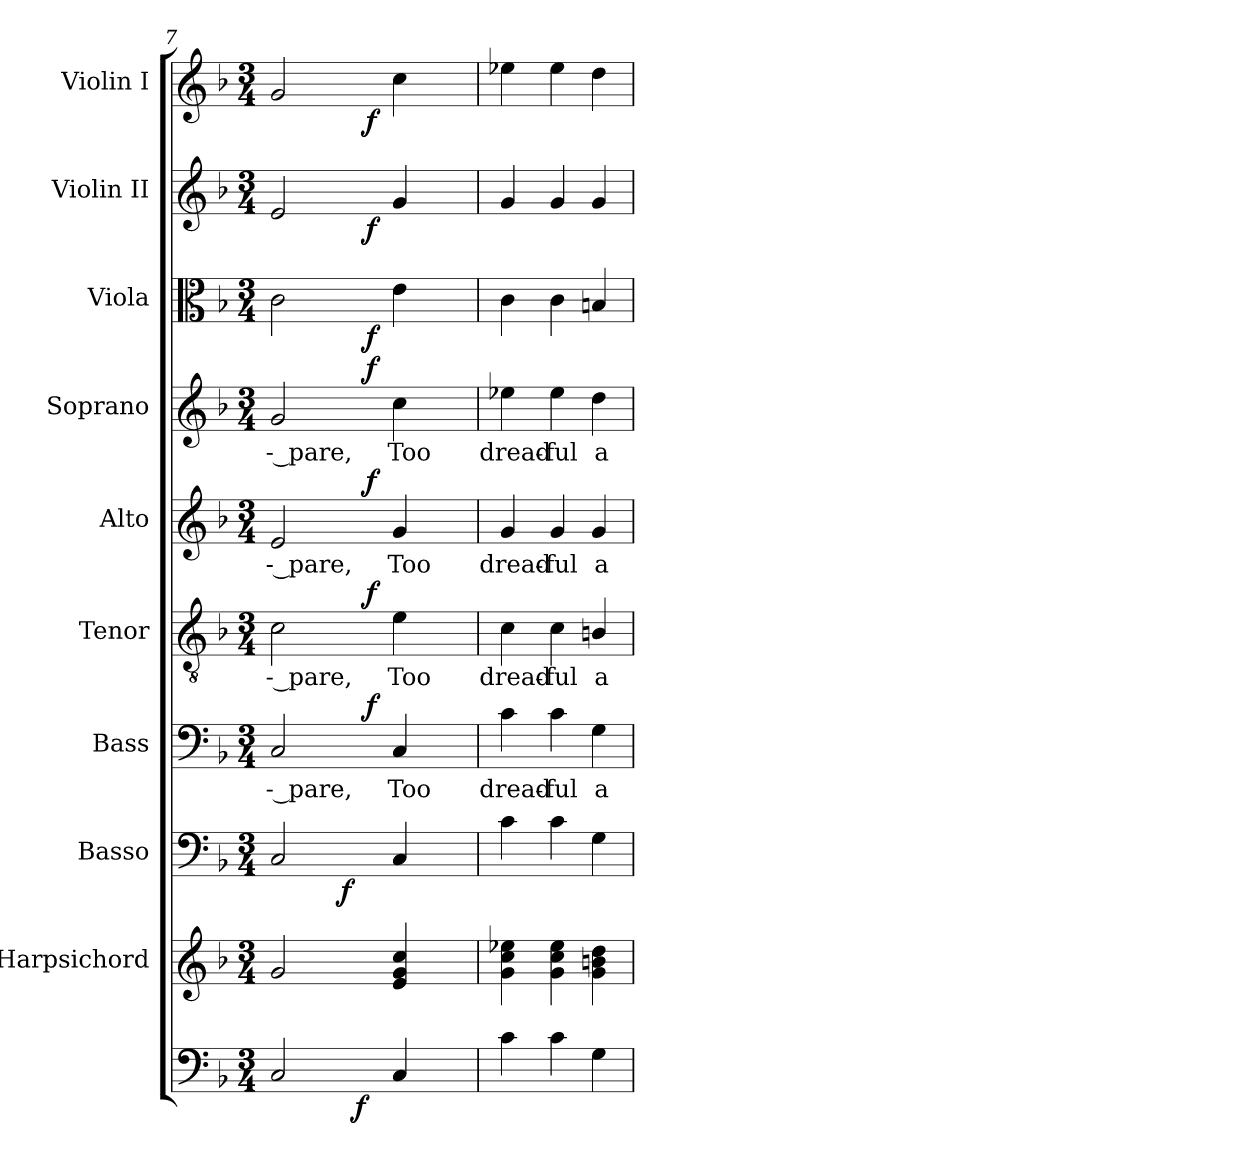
**kern	**dynam	**kern	**kern	**dynam	**kern	**text	**dynam	**kern	**text	**dynam	**kern	**text	**dynam	**kern	**text	**dynam	**kern	**dynam	**kern	**dynam	**kern	**dynam
*part10	*part10	*part9	*part8	*part8	*part7	*part7	*part7	*part6	*part6	*part6	*part5	*part5	*part5	*part4	*part4	*part4	*part3	*part3	*part2	*part2	*part1	*part1
*staff10	*staff10	*staff9	*staff8	*staff8	*staff7	*staff7	*staff7	*staff6	*staff6	*staff6	*staff5	*staff5	*staff5	*staff4	*staff4	*staff4	*staff3	*staff3	*staff2	*staff2	*staff1	*staff1
*	*	*I"Harpsichord	*I"Basso	*	*I"Bass	*	*	*I"Tenor	*	*	*I"Alto	*	*	*I"Soprano	*	*	*I"Viola	*	*I"Violin II	*	*I"Violin I	*
*	*	*I'Hrpsc	*I'Basso	*	*I'B.	*	*	*I'T.	*	*	*I'A.	*	*	*I'S.	*	*	*I'Vla.	*	*I'Vln. II	*	*I'Vln. I	*
!!LO:PB:g=z
*clefF4	*	*clefG2	*clefF4	*	*clefF4	*	*	*clefGv2	*	*	*clefG2	*	*	*clefG2	*	*	*clefC3	*	*clefG2	*	*clefG2	*
*	*	*	*	*	*	*	*	*ITrd7c12	*	*	*	*	*	*	*	*	*	*	*	*	*	*
*k[b-]	*	*k[b-]	*k[b-]	*	*k[b-]	*	*	*k[b-]	*	*	*k[b-]	*	*	*k[b-]	*	*	*k[b-]	*	*k[b-]	*	*k[b-]	*
*d:	*	*d:	*d:	*	*d:	*	*	*d:	*	*	*d:	*	*	*d:	*	*	*d:	*	*d:	*	*d:	*
*M3/4	*	*M3/4	*M3/4	*	*M3/4	*	*	*M3/4	*	*	*M3/4	*	*	*M3/4	*	*	*M3/4	*	*M3/4	*	*M3/4	*
=7	=7	=7	=7	=7	=7	=7	=7	=7	=7	=7	=7	=7	=7	=7	=7	=7	=7	=7	=7	=7	=7	=7
!	!	!	!	!	!	!LO:LY:b:color=#000000	!	!	!	!	!	!	!	!	!	!	!	!	!	!	!	!
!	!	!	!	!	!	!	!	!	!LO:LY:b:color=#000000	!	!	!	!	!	!	!	!	!	!	!	!	!
!	!	!	!	!	!	!	!	!	!	!	!	!LO:LY:b:color=#000000	!	!	!	!	!	!	!	!	!	!
!	!	!	!	!	!	!	!	!	!	!	!	!	!	!	!LO:LY:b:color=#000000	!	!	!	!	!	!	!
*^	*	*	*^	*	*^	*	*	*^	*	*	*^	*	*	*^	*	*	*^	*	*^	*	*^	*
2Ci/	4ryy	.	2gi/	2Ci/	4ryy	.	2Ci/	4ryy	-- pare,	.	2Ci\	4ryy	-- pare,	.	2ei/	4ryy	-- pare,	.	2gi/	4ryy	-- pare,	.	2ci\	4ryy	.	2ei/	4ryy	.	2gi/	4ryy	.
.	16ryy	.	.	.	16.ryy	.	.	8ryy	.	.	.	8ryy	.	.	.	8ryy	.	.	.	8ryy	.	.	.	8ryy	.	.	8ryy	.	.	8ryy	.
.	32ryy	.	.	.	.	.	.	.	.	.	.	.	.	.	.	.	.	.	.	.	.	.	.	.	.	.	.	.	.	.	.
.	64ryy	.	.	.	4ryy	f	.	.	.	.	.	.	.	.	.	.	.	.	.	.	.	.	.	.	.	.	.	.	.	.	.
.	128ryy	.	.	.	.	.	.	.	.	.	.	.	.	.	.	.	.	.	.	.	.	.	.	.	.	.	.	.	.	.	.
.	512ryy	.	.	.	.	.	.	.	.	.	.	.	.	.	.	.	.	.	.	.	.	.	.	.	.	.	.	.	.	.	.
.	4ryy	f	.	.	.	.	.	.	.	.	.	.	.	.	.	.	.	.	.	.	.	.	.	.	.	.	.	.	.	.	.
.	.	.	.	.	.	.	.	128ryy	.	.	.	128ryy	.	.	.	128ryy	.	.	.	128ryy	.	.	.	128ryy	.	.	128ryy	.	.	128ryy	.
.	.	.	.	.	.	.	.	512ryy	.	.	.	512ryy	.	.	.	512ryy	.	.	.	512ryy	.	.	.	512ryy	.	.	512ryy	.	.	512ryy	.
.	.	.	.	.	.	.	.	4ryy	.	f	.	4ryy	.	f	.	4ryy	.	f	.	4ryy	.	f	.	4ryy	f	.	4ryy	f	.	4ryy	f
!	!	!	!	!	!	!	!	!	!LO:LY:b:color=#000000	!	!	!	!	!	!	!	!	!	!	!	!	!	!	!	!	!	!	!	!	!	!
!	!	!	!	!	!	!	!	!	!	!	!	!	!LO:LY:b:color=#000000	!	!	!	!	!	!	!	!	!	!	!	!	!	!	!	!	!	!
!	!	!	!	!	!	!	!	!	!	!	!	!	!	!	!	!	!LO:LY:b:color=#000000	!	!	!	!	!	!	!	!	!	!	!	!	!	!
!	!	!	!	!	!	!	!	!	!	!	!	!	!	!	!	!	!	!	!	!	!LO:LY:b:color=#000000	!	!	!	!	!	!	!	!	!	!
4Ci/	.	.	4ei/ 4gi 4cci	4Ci/	.	.	4Ci/	.	Too	.	4Ei\	.	Too	.	4gi/	.	Too	.	4cci\	.	Too	.	4ei\	.	.	4gi/	.	.	4cci\	.	.
.	.	.	.	.	8ryy	.	.	.	.	.	.	.	.	.	.	.	.	.	.	.	.	.	.	.	.	.	.	.	.	.	.
.	8ryy	.	.	.	.	.	.	.	.	.	.	.	.	.	.	.	.	.	.	.	.	.	.	.	.	.	.	.	.	.	.
.	.	.	.	.	.	.	.	16ryy	.	.	.	16ryy	.	.	.	16ryy	.	.	.	16ryy	.	.	.	16ryy	.	.	16ryy	.	.	16ryy	.
.	.	.	.	.	.	.	.	32ryy	.	.	.	32ryy	.	.	.	32ryy	.	.	.	32ryy	.	.	.	32ryy	.	.	32ryy	.	.	32ryy	.
.	.	.	.	.	32ryy	.	.	.	.	.	.	.	.	.	.	.	.	.	.	.	.	.	.	.	.	.	.	.	.	.	.
.	.	.	.	.	.	.	.	64ryy	.	.	.	64ryy	.	.	.	64ryy	.	.	.	64ryy	.	.	.	64ryy	.	.	64ryy	.	.	64ryy	.
.	256.ryy	.	.	.	.	.	.	256.ryy	.	.	.	256.ryy	.	.	.	256.ryy	.	.	.	256.ryy	.	.	.	256.ryy	.	.	256.ryy	.	.	256.ryy	.
*	*	*	*	*v	*v	*	*	*	*	*	*v	*v	*	*	*v	*v	*	*	*v	*v	*	*	*v	*v	*	*v	*v	*	*v	*v	*
*v	*v	*	*	*	*	*v	*v	*	*	*	*	*	*	*	*	*	*	*	*	*	*	*	*	*
=8	=8	=8	=8	=8	=8	=8	=8	=8	=8	=8	=8	=8	=8	=8	=8	=8	=8	=8	=8	=8	=8	=8
*^	*	*	*^	*	*^	*	*	*^	*	*	*^	*	*	*^	*	*	*^	*	*^	*	*^	*
!	!	!	!	!	!	!	!	!	!LO:LY:b:color=#000000	!	!	!	!	!	!	!	!	!	!	!	!	!	!	!	!	!	!	!	!	!	!
*	*	*	*	*v	*v	*	*	*	*	*	*v	*v	*	*	*v	*v	*	*	*v	*v	*	*	*v	*v	*	*v	*v	*	*v	*v	*
*v	*v	*	*	*	*	*v	*v	*	*	*	*	*	*	*	*	*	*	*	*	*	*	*	*	*
*^	*	*	*^	*	*^	*	*	*^	*	*	*^	*	*	*^	*	*	*^	*	*^	*	*^	*
!	!	!	!	!	!	!	!	!	!	!	!	!	!LO:LY:b:color=#000000	!	!	!	!	!	!	!	!	!	!	!	!	!	!	!	!	!	!
*	*	*	*	*v	*v	*	*	*	*	*	*v	*v	*	*	*v	*v	*	*	*v	*v	*	*	*v	*v	*	*v	*v	*	*v	*v	*
*v	*v	*	*	*	*	*v	*v	*	*	*	*	*	*	*	*	*	*	*	*	*	*	*	*	*
*^	*	*	*^	*	*^	*	*	*^	*	*	*^	*	*	*^	*	*	*^	*	*^	*	*^	*
!	!	!	!	!	!	!	!	!	!	!	!	!	!	!	!	!	!LO:LY:b:color=#000000	!	!	!	!	!	!	!	!	!	!	!	!	!	!
*	*	*	*	*v	*v	*	*	*	*	*	*v	*v	*	*	*v	*v	*	*	*v	*v	*	*	*v	*v	*	*v	*v	*	*v	*v	*
*v	*v	*	*	*	*	*v	*v	*	*	*	*	*	*	*	*	*	*	*	*	*	*	*	*	*
*^	*	*	*^	*	*^	*	*	*^	*	*	*^	*	*	*^	*	*	*^	*	*^	*	*^	*
!	!	!	!	!	!	!	!	!	!	!	!	!	!	!	!	!	!	!	!	!	!LO:LY:b:color=#000000	!	!	!	!	!	!	!	!	!	!
*	*	*	*	*v	*v	*	*	*	*	*	*v	*v	*	*	*v	*v	*	*	*v	*v	*	*	*v	*v	*	*v	*v	*	*v	*v	*
*v	*v	*	*	*	*	*v	*v	*	*	*	*	*	*	*	*	*	*	*	*	*	*	*	*	*
4ci\	.	4gi\ 4cci 4ee-Xi	4ci\	.	4ci\	dread-	.	4Ci\	dread-	.	4gi/	dread-	.	4ee-Xi\	dread-	.	4ci\	.	4gi/	.	4ee-Xi\	.
!	!	!	!	!	!	!LO:LY:b:color=#000000	!	!	!	!	!	!	!	!	!	!	!	!	!	!	!	!
!	!	!	!	!	!	!	!	!	!LO:LY:b:color=#000000	!	!	!	!	!	!	!	!	!	!	!	!	!
!	!	!	!	!	!	!	!	!	!	!	!	!LO:LY:b:color=#000000	!	!	!	!	!	!	!	!	!	!
!	!	!	!	!	!	!	!	!	!	!	!	!	!	!	!LO:LY:b:color=#000000	!	!	!	!	!	!	!
4ci\	.	4gi\ 4cci 4ee-i	4ci\	.	4ci\	-ful	.	4Ci\	-ful	.	4gi/	-ful	.	4ee-i\	-ful	.	4ci\	.	4gi/	.	4ee-i\	.
!	!	!	!	!	!	!LO:LY:b:color=#000000	!	!	!	!	!	!	!	!	!	!	!	!	!	!	!	!
!	!	!	!	!	!	!	!	!	!LO:LY:b:color=#000000	!	!	!	!	!	!	!	!	!	!	!	!	!
!	!	!	!	!	!	!	!	!	!	!	!	!LO:LY:b:color=#000000	!	!	!	!	!	!	!	!	!	!
!	!	!	!	!	!	!	!	!	!	!	!	!	!	!	!LO:LY:b:color=#000000	!	!	!	!	!	!	!
4Gi\	.	4gi\ 4bni 4ddi	4Gi\	.	4Gi\	a	.	4BBni/	a	.	4gi/	a	.	4ddi\	a	.	4Bni/	.	4gi/	.	4ddi\	.
=	=	=	=	=	=	=	=	=	=	=	=	=	=	=	=	=	=	=	=	=	=	=
*-	*-	*-	*-	*-	*-	*-	*-	*-	*-	*-	*-	*-	*-	*-	*-	*-	*-	*-	*-	*-	*-	*-
